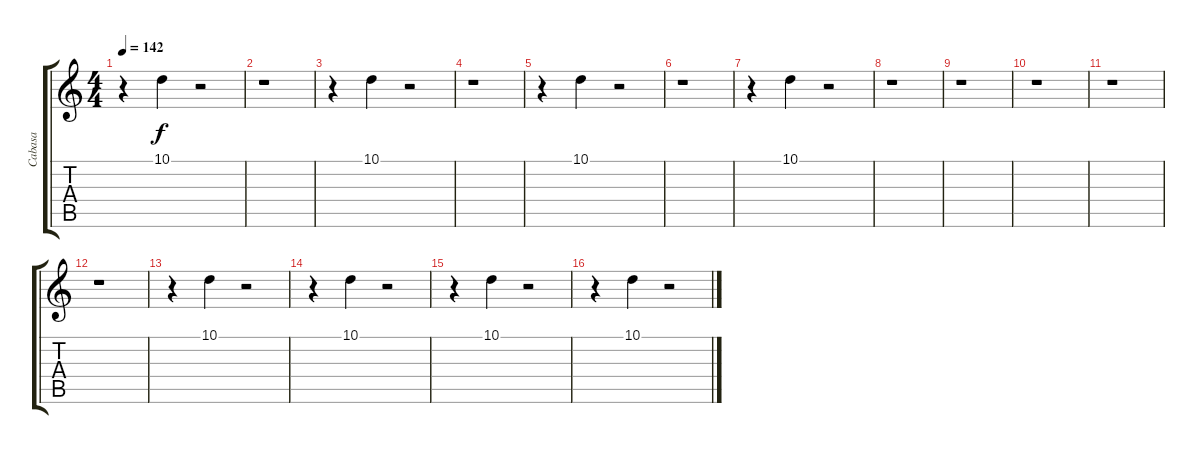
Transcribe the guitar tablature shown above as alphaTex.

\track ("Cabasa" "Cabasa") {instrument drawbarorgan}
\staff {score tabs}
\tuning (E4 B3 G3 D3 A2 E2) {hide}
\ts (4 4)
\tempo 142
\clef g2
\ks c
r.4{dy f} 10.1.4 r.2 |
r.1 |
r.4 10.1.4 r.2 |
r.1 |
r.4 10.1.4 r.2 |
r.1 |
r.4 10.1.4 r.2 |
r.1 |
r.1 |
r.1 |
r.1 |
r.1 |
r.4 10.1.4 r.2 |
r.4 10.1.4 r.2 |
r.4 10.1.4 r.2 |
r.4 10.1.4 r.2
